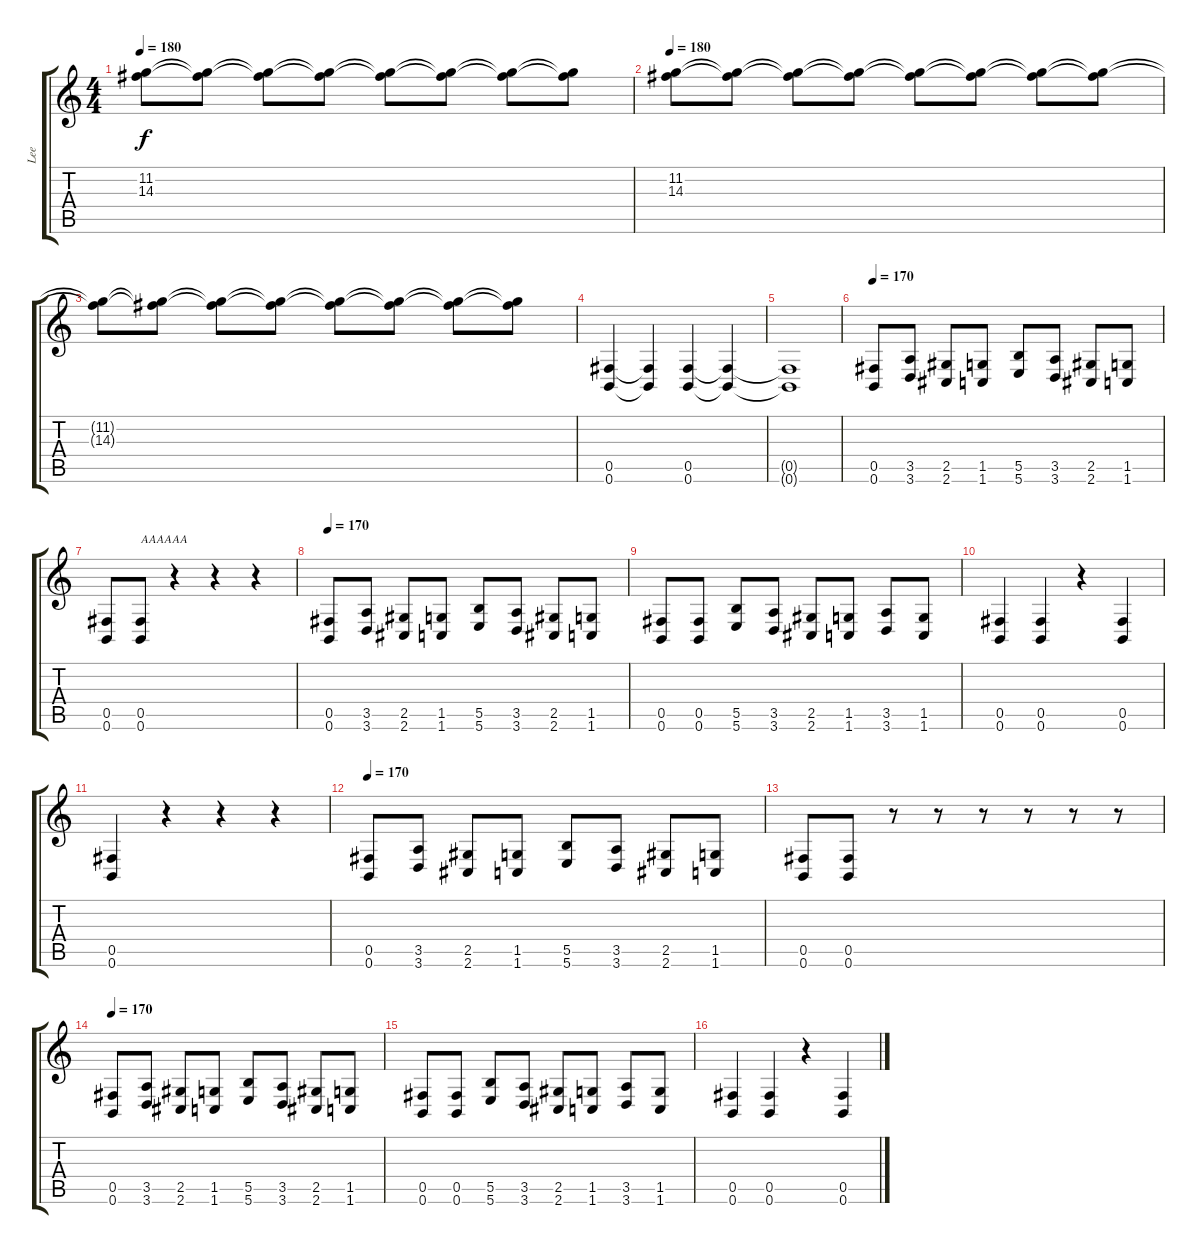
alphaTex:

\track ("Lee" "Lee") {instrument distortionguitar}
\staff {score tabs}
\tuning (Db4 Ab3 E3 B2 Gb2 B1) {hide}
\ts (4 4)
\tempo 180
\clef g2
\ks c
(11.2{t} 14.3{t}).8{dy f} (11.2{t} 14.3{t}).8 (11.2{t} 14.3{t}).8 (11.2{t} 14.3{t}).8 (11.2{t} 14.3{t}).8 (11.2{t} 14.3{t}).8 (11.2{t} 14.3{t}).8 (11.2{t} 14.3{t}).8 |
\tempo 180
(11.2 14.3).8 (11.2{t} 14.3{t}).8 (11.2{t} 14.3{t}).8 (11.2{t} 14.3{t}).8 (11.2{t} 14.3{t}).8 (11.2{t} 14.3{t}).8 (11.2{t} 14.3{t}).8 (11.2{t} 14.3{t}).8 |
(11.2{t} 14.3{t}).8 (11.2{t} 14.3{t}).8 (11.2{t} 14.3{t}).8 (11.2{t} 14.3{t}).8 (11.2{t} 14.3{t}).8 (11.2{t} 14.3{t}).8 (11.2{t} 14.3{t}).8 (11.2{t} 14.3{t}).8 |
(0.5 0.6).4 (0.5{t} 0.6{t}).4 (0.5 0.6).4 (0.5{t} 0.6{t}).4 |
(0.5{t} 0.6{t}).1 |
\tempo 170
(0.5 0.6).8 (3.5 3.6).8 (2.5 2.6).8 (1.5 1.6).8 (5.5 5.6).8 (3.5 3.6).8 (2.5 2.6).8 (1.5 1.6).8 |
(0.5 0.6).8 (0.5 0.6).8{txt "AAAAAA"} r.4 r.4 r.4 |
\tempo 170
(0.5 0.6).8 (3.5 3.6).8 (2.5 2.6).8 (1.5 1.6).8 (5.5 5.6).8 (3.5 3.6).8 (2.5 2.6).8 (1.5 1.6).8 |
(0.5 0.6).8 (0.5 0.6).8 (5.5 5.6).8 (3.5 3.6).8 (2.5 2.6).8 (1.5 1.6).8 (3.5 3.6).8 (1.5 1.6).8 |
(0.5 0.6).4 (0.5 0.6).4 r.4 (0.5 0.6).4 |
(0.5 0.6).4 r.4 r.4 r.4 |
\tempo 170
(0.5 0.6).8 (3.5 3.6).8 (2.5 2.6).8 (1.5 1.6).8 (5.5 5.6).8 (3.5 3.6).8 (2.5 2.6).8 (1.5 1.6).8 |
(0.5 0.6).8 (0.5 0.6).8 r.8 r.8 r.8 r.8 r.8 r.8 |
\tempo 170
(0.5 0.6).8 (3.5 3.6).8 (2.5 2.6).8 (1.5 1.6).8 (5.5 5.6).8 (3.5 3.6).8 (2.5 2.6).8 (1.5 1.6).8 |
(0.5 0.6).8 (0.5 0.6).8 (5.5 5.6).8 (3.5 3.6).8 (2.5 2.6).8 (1.5 1.6).8 (3.5 3.6).8 (1.5 1.6).8 |
(0.5 0.6).4 (0.5 0.6).4 r.4 (0.5 0.6).4
